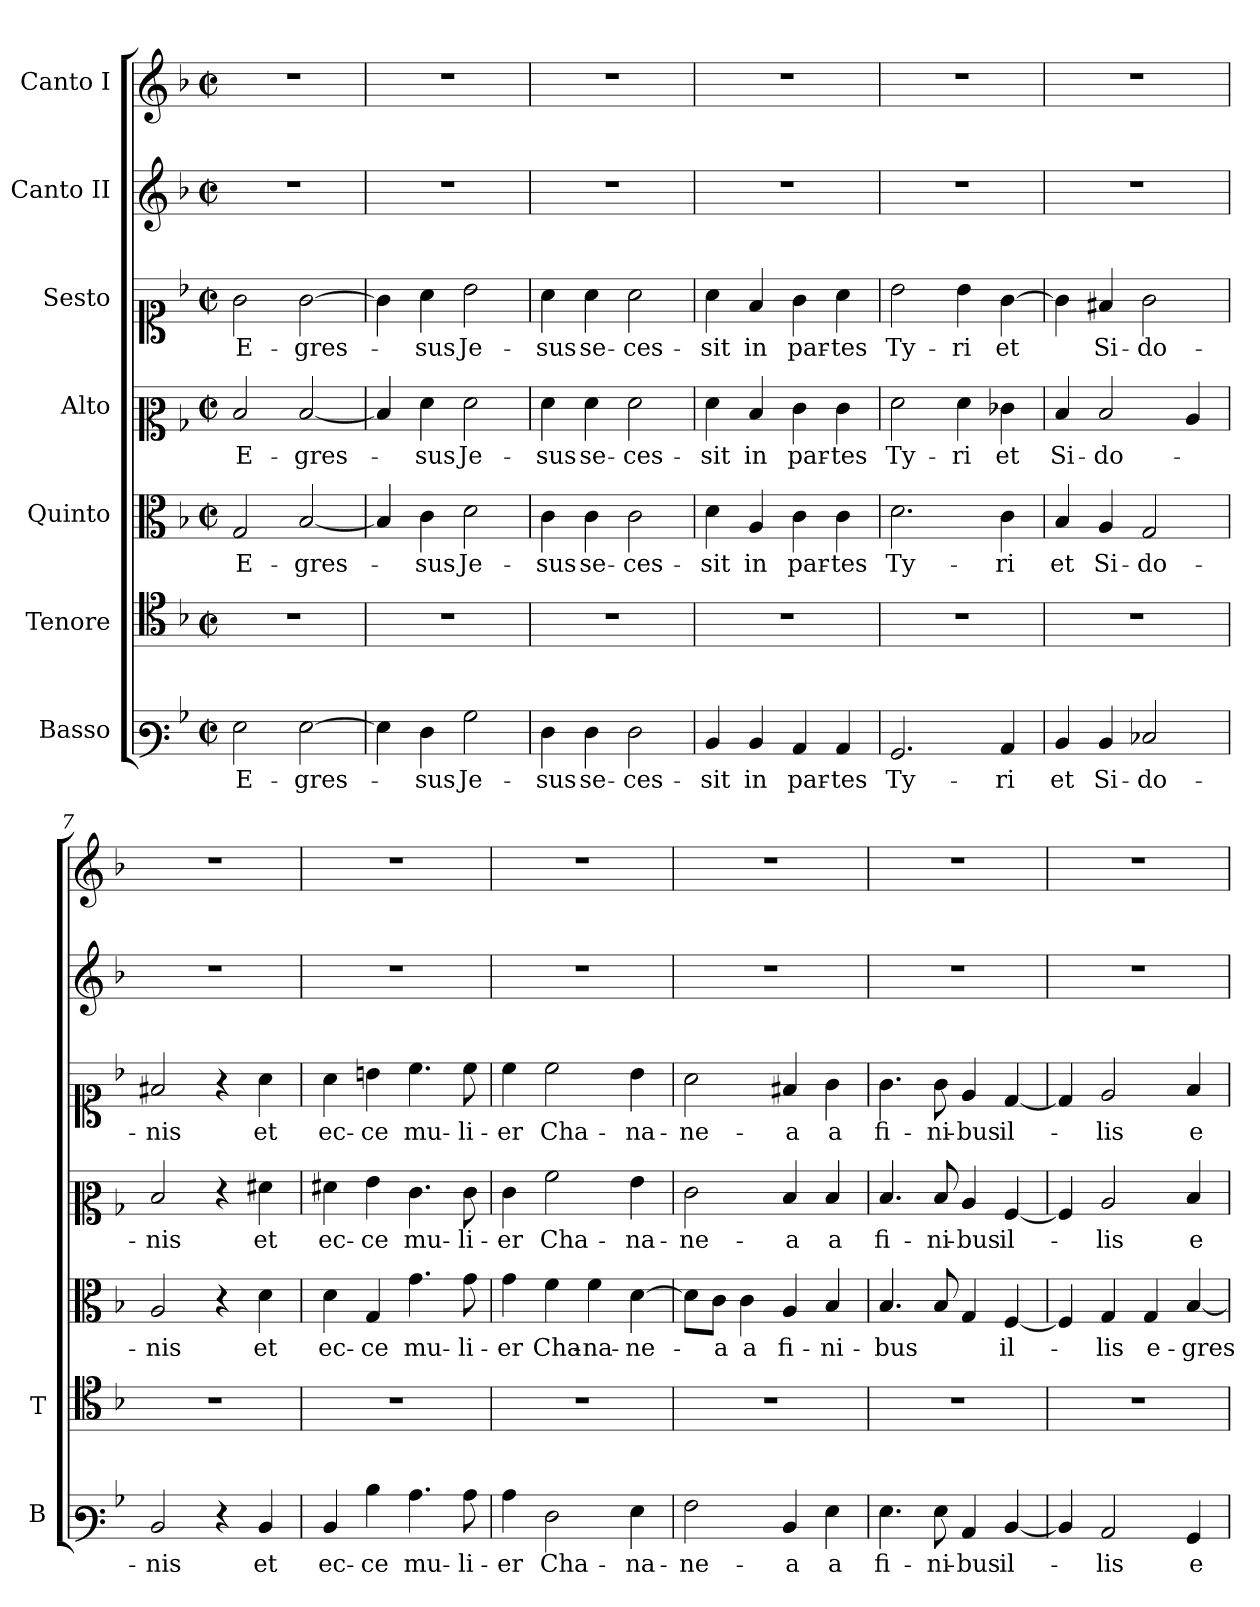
**kern	**text	**kern	**kern	**text	**kern	**text	**kern	**text	**kern	**kern
*part7	*part7	*part6	*part5	*part5	*part4	*part4	*part3	*part3	*part2	*part1
*staff7	*staff7	*staff6	*staff5	*staff5	*staff4	*staff4	*staff3	*staff3	*staff2	*staff1
*I"Basso	*	*I"Tenore	*I"Quinto	*	*I"Alto	*	*I"Sesto	*	*I"Canto II	*I"Canto I
*I'B	*	*I'T	*	*	*	*	*	*	*	*
*clefF3	*	*clefC4	*clefC3	*	*clefC2	*	*clefC1	*	*clefG2	*clefG2
*k[b-]	*	*k[b-]	*k[b-]	*	*k[b-]	*	*k[b-]	*	*k[b-]	*k[b-]
*F:	*	*F:	*F:	*	*F:	*	*F:	*	*F:	*F:
*M2/2	*	*M2/2	*M2/2	*	*M2/2	*	*M2/2	*	*M2/2	*M2/2
*met(c|)	*	*met(c|)	*met(c|)	*	*met(c|)	*	*met(c|)	*	*met(c|)	*met(c|)
*MM100	*	*MM100	*MM100	*	*MM100	*	*MM100	*	*MM100	*MM100
=1	=1	=1	=1	=1	=1	=1	=1	=1	=1	=1
!	!LO:LY:b	!	!	!LO:LY:b	!	!LO:LY:b	!	!LO:LY:b	!	!
2G\	E-	1r	2G/	E-	2d/	E-	2g\	E-	1r	1r
!	!LO:LY:b	!	!	!LO:LY:b	!	!LO:LY:b	!	!LO:LY:b	!	!
[>2G\	-gres-	.	[<2B-/	-gres-	[<2d/	-gres-	[>2g\	-gres-	.	.
=2	=2	=2	=2	=2	=2	=2	=2	=2	=2	=2
4G\]	.	1r	4B-/]	.	4d/]	.	4g\]	.	1r	1r
!	!LO:LY:b	!	!	!LO:LY:b	!	!LO:LY:b	!	!LO:LY:b	!	!
4F\	-sus	.	4c\	-sus	4f\	-sus	4a\	-sus	.	.
!	!LO:LY:b	!	!	!LO:LY:b	!	!LO:LY:b	!	!LO:LY:b	!	!
2B-\	Je-	.	2d\	Je-	2f\	Je-	2b-\	Je-	.	.
=3	=3	=3	=3	=3	=3	=3	=3	=3	=3	=3
!	!LO:LY:b	!	!	!LO:LY:b	!	!LO:LY:b	!	!LO:LY:b	!	!
4F\	-sus	1r	4c\	-sus	4f\	-sus	4a\	-sus	1r	1r
!	!LO:LY:b	!	!	!LO:LY:b	!	!LO:LY:b	!	!LO:LY:b	!	!
4F\	se-	.	4c\	se-	4f\	se-	4a\	se-	.	.
!	!LO:LY:b	!	!	!LO:LY:b	!	!LO:LY:b	!	!LO:LY:b	!	!
2F\	-ces-	.	2c\	-ces-	2f\	-ces-	2a\	-ces-	.	.
=4	=4	=4	=4	=4	=4	=4	=4	=4	=4	=4
!	!LO:LY:b	!	!	!LO:LY:b	!	!LO:LY:b	!	!LO:LY:b	!	!
4D/	-sit	1r	4d\	-sit	4f\	-sit	4a\	-sit	1r	1r
!	!LO:LY:b	!	!	!LO:LY:b	!	!LO:LY:b	!	!LO:LY:b	!	!
4D/	in	.	4A/	in	4d/	in	4f/	in	.	.
!	!LO:LY:b	!	!	!LO:LY:b	!	!LO:LY:b	!	!LO:LY:b	!	!
4C/	par-	.	4c\	par-	4e\	par-	4g\	par-	.	.
!	!LO:LY:b	!	!	!LO:LY:b	!	!LO:LY:b	!	!LO:LY:b	!	!
4C/	-tes	.	4c\	-tes	4e\	-tes	4a\	-tes	.	.
=5	=5	=5	=5	=5	=5	=5	=5	=5	=5	=5
!	!LO:LY:b	!	!	!LO:LY:b	!	!LO:LY:b	!	!LO:LY:b	!	!
2.BB-/	Ty-	1r	2.d\	Ty-	2f\	Ty-	2b-\	Ty-	1r	1r
!	!	!	!	!	!	!LO:LY:b	!	!LO:LY:b	!	!
.	.	.	.	.	4f\	-ri	4b-\	-ri	.	.
!	!LO:LY:b	!	!	!LO:LY:b	!	!LO:LY:b	!	!LO:LY:b	!	!
4C/	-ri	.	4c\	-ri	4e-X\	et	[>4g\	et	.	.
!!LO:LB:g=z
=6	=6	=6	=6	=6	=6	=6	=6	=6	=6	=6
!	!LO:LY:b	!	!	!LO:LY:b	!	!LO:LY:b	!	!	!	!
4D/	et	1r	4B-/	et	4d/	Si-	4g\]	.	1r	1r
!	!LO:LY:b	!	!	!LO:LY:b	!	!LO:LY:b	!	!LO:LY:b	!	!
4D/	Si-	.	4A/	Si-	2d/	-do-	4f#X/	Si-	.	.
!	!LO:LY:b	!	!	!LO:LY:b	!	!	!	!LO:LY:b	!	!
2E-X/	-do-	.	2G/	-do-	.	.	2g\	-do-	.	.
.	.	.	.	.	4c/	.	.	.	.	.
=7	=7	=7	=7	=7	=7	=7	=7	=7	=7	=7
!	!LO:LY:b	!	!	!LO:LY:b	!	!LO:LY:b	!	!LO:LY:b	!	!
2D/	-nis	1r	2A/	-nis	2d/	-nis	2f#X/	-nis	1r	1r
4r	.	.	4r	.	4r	.	4r	.	.	.
!	!LO:LY:b	!	!	!LO:LY:b	!	!LO:LY:b	!	!LO:LY:b	!	!
4D/	et	.	4d\	et	4f#X\	et	4a\	et	.	.
=8	=8	=8	=8	=8	=8	=8	=8	=8	=8	=8
!	!LO:LY:b	!	!	!LO:LY:b	!	!LO:LY:b	!	!LO:LY:b	!	!
4D/	ec-	1r	4d\	ec-	4f#X\	ec-	4a\	ec-	1r	1r
!	!LO:LY:b	!	!	!LO:LY:b	!	!LO:LY:b	!	!LO:LY:b	!	!
4d\	-ce	.	4G/	-ce	4g\	-ce	4bn\	-ce	.	.
!	!LO:LY:b	!	!	!LO:LY:b	!	!LO:LY:b	!	!LO:LY:b	!	!
4.c\	mu-	.	4.g\	mu-	4.e\	mu-	4.cc\	mu-	.	.
!	!LO:LY:b	!	!	!LO:LY:b	!	!LO:LY:b	!	!LO:LY:b	!	!
8c\	-li-	.	8g\	-li-	8e\	-li-	8cc\	-li-	.	.
=9	=9	=9	=9	=9	=9	=9	=9	=9	=9	=9
!	!LO:LY:b	!	!	!LO:LY:b	!	!LO:LY:b	!	!LO:LY:b	!	!
4c\	-er	1r	4g\	-er	4e\	-er	4cc\	-er	1r	1r
!	!LO:LY:b	!	!	!LO:LY:b	!	!LO:LY:b	!	!LO:LY:b	!	!
2F\	Cha-	.	4f\	Cha-	2a\	Cha-	2cc\	Cha-	.	.
!	!	!	!	!LO:LY:b	!	!	!	!	!	!
.	.	.	4f\	-na-	.	.	.	.	.	.
!	!LO:LY:b	!	!	!LO:LY:b	!	!LO:LY:b	!	!LO:LY:b	!	!
4G\	-na-	.	[>4d\	-ne-	4g\	-na-	4b-\	-na-	.	.
=10	=10	=10	=10	=10	=10	=10	=10	=10	=10	=10
!	!LO:LY:b	!	!	!	!	!LO:LY:b	!	!LO:LY:b	!	!
2A\	-ne-	1r	8d\L]	.	2e\	-ne-	2a\	-ne-	1r	1r
!	!	!	!	!LO:LY:b	!	!	!	!	!	!
.	.	.	8c\J	-a	.	.	.	.	.	.
!	!	!	!	!LO:LY:b	!	!	!	!	!	!
.	.	.	4c\	a	.	.	.	.	.	.
!	!LO:LY:b	!	!	!LO:LY:b	!	!LO:LY:b	!	!LO:LY:b	!	!
4D/	-a	.	4A/	fi-	4d/	-a	4f#X/	-a	.	.
!	!LO:LY:b	!	!	!LO:LY:b	!	!LO:LY:b	!	!LO:LY:b	!	!
4G\	a	.	4B-/	-ni-	4d/	a	4g\	a	.	.
!!LO:PB:g=z
=11	=11	=11	=11	=11	=11	=11	=11	=11	=11	=11
!	!LO:LY:b	!	!	!LO:LY:b	!	!LO:LY:b	!	!LO:LY:b	!	!
4.G\	fi-	1r	4.B-/	-bus	4.d/	fi-	4.g\	fi-	1r	1r
!	!LO:LY:b	!	!	!	!	!LO:LY:b	!	!LO:LY:b	!	!
8G\	-ni-	.	8B-/	.	8d/	-ni-	8g\	-ni-	.	.
!	!LO:LY:b	!	!	!	!	!LO:LY:b	!	!LO:LY:b	!	!
4C/	-bus	.	4G/	.	4c/	-bus	4e/	-bus	.	.
!	!LO:LY:b	!	!	!LO:LY:b	!	!LO:LY:b	!	!LO:LY:b	!	!
[<4D/	il-	.	[<4F/	il-	[<4A/	il-	[<4d/	il-	.	.
=12	=12	=12	=12	=12	=12	=12	=12	=12	=12	=12
4D/]	.	1r	4F/]	.	4A/]	.	4d/]	.	1r	1r
!	!LO:LY:b	!	!	!LO:LY:b	!	!LO:LY:b	!	!LO:LY:b	!	!
2C/	-lis	.	4G/	-lis	2c/	-lis	2e/	-lis	.	.
!	!	!	!	!LO:LY:b	!	!	!	!	!	!
.	.	.	4G/	e-	.	.	.	.	.	.
!	!LO:LY:b	!	!	!LO:LY:b	!	!LO:LY:b	!	!LO:LY:b	!	!
4BB-/	e-	.	[<4B-/	-gres-	4d/	e-	4f/	e-	.	.
=	=	=	=	=	=	=	=	=	=	=
*-	*-	*-	*-	*-	*-	*-	*-	*-	*-	*-
